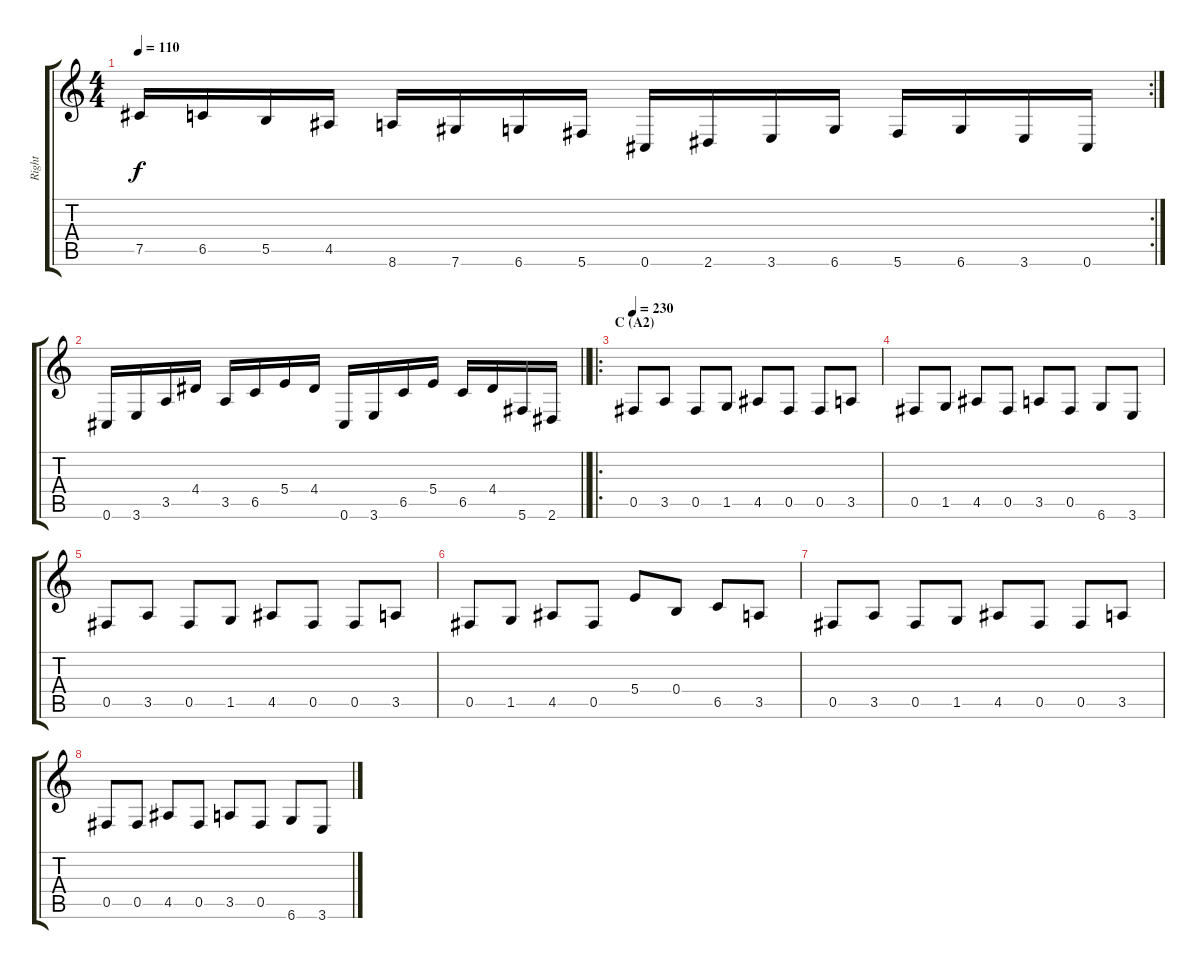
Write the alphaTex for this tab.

\track ("Right" "Right") {instrument distortionguitar}
\staff {score tabs}
\tuning (Db4 Ab3 E3 B2 Gb2 Db2) {hide}
\rc 2
\ts (4 4)
\tempo 110
\clef g2
\ks c
7.5.16{dy f} 6.5.16 5.5.16 4.5.16 8.6.16 7.6.16 6.6.16 5.6.16 0.6.16 2.6.16 3.6.16 6.6.16 5.6.16 6.6.16 3.6.16 0.6.16 |
\barLineRight lightlight
0.6.16 3.6.16 3.5.16 4.4.16 3.5.16 6.5.16 5.4.16 4.4.16 0.6.16 3.6.16 6.5.16 5.4.16 6.5.16 4.4.16 5.6.16 2.6.16 |
\ro
\section ("" "C (A2)")
\tempo 230
0.5.8 3.5.8 0.5.8 1.5.8 4.5.8 0.5.8 0.5.8 3.5.8 |
0.5.8 1.5.8 4.5.8 0.5.8 3.5.8 0.5.8 6.6.8 3.6.8 |
0.5.8 3.5.8 0.5.8 1.5.8 4.5.8 0.5.8 0.5.8 3.5.8 |
0.5.8 1.5.8 4.5.8 0.5.8 5.4.8 0.4.8 6.5.8 3.5.8 |
0.5.8 3.5.8 0.5.8 1.5.8 4.5.8 0.5.8 0.5.8 3.5.8 |
0.5.8 0.5.8 4.5.8 0.5.8 3.5.8 0.5.8 6.6.8 3.6.8
